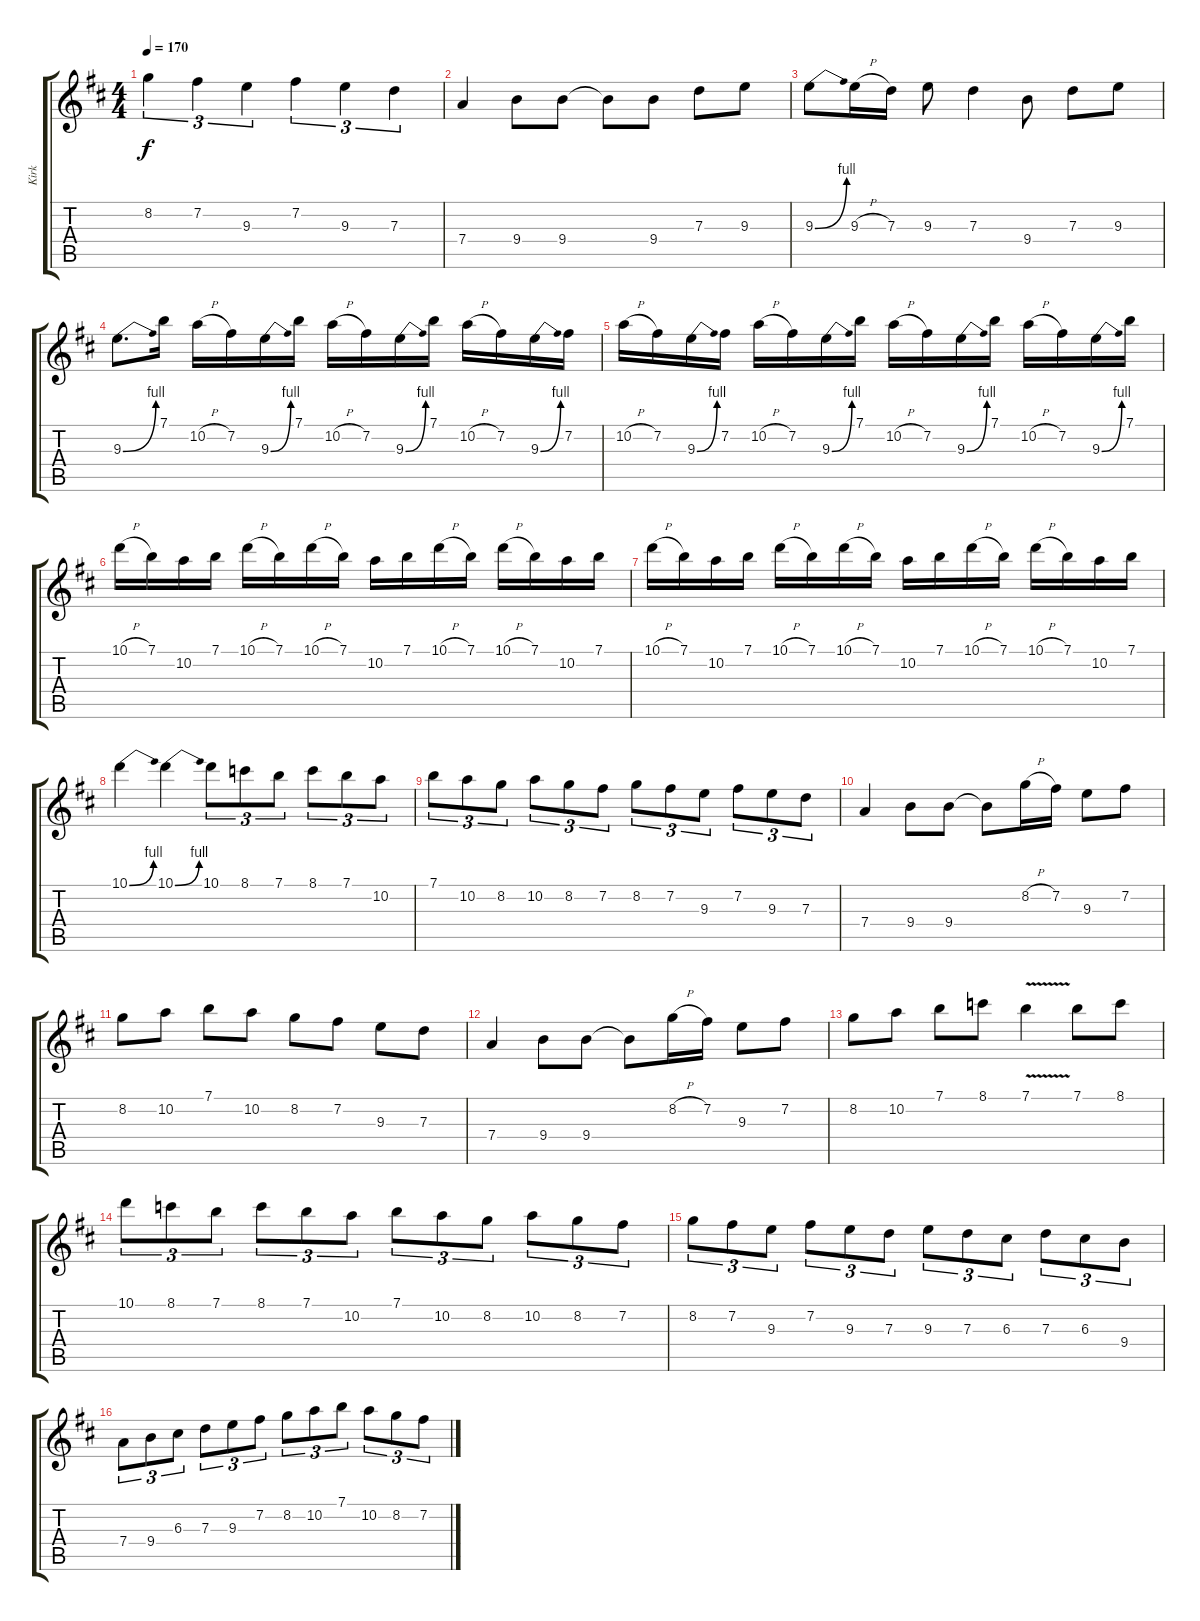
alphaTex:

\track ("Kirk" "Kirk") {instrument distortionguitar}
\staff {score tabs}
\tuning (E4 B3 G3 D3 A2 E2) {hide}
\ts (4 4)
\tempo 170
\clef g2
\ks bminor
8.2.4{tu (3 2) dy f} 7.2.4{tu (3 2)} 9.3.4{tu (3 2)} 7.2.4{tu (3 2)} 9.3.4{tu (3 2)} 7.3.4{tu (3 2)} |
7.4.4 9.4.8 9.4.8 9.4{t}.8 9.4.8 7.3.8 9.3.8 |
9.3{be (bend 0 0 60 4)}.8 9.3{h}.16 7.3.16 9.3.8 7.3.4 9.4.8 7.3.8 9.3.8 |
9.3{be (bend 0 0 60 4)}.8{d} 7.1.16 10.2{h}.16 7.2.16 9.3{be (bend 0 0 60 4)}.16 7.1.16 10.2{h}.16 7.2.16 9.3{be (bend 0 0 60 4)}.16 7.1.16 10.2{h}.16 7.2.16 9.3{be (bend 0 0 60 4)}.16 7.2.16 |
10.2{h}.16 7.2.16 9.3{be (bend 0 0 60 4)}.16 7.2.16 10.2{h}.16 7.2.16 9.3{be (bend 0 0 60 4)}.16 7.1.16 10.2{h}.16 7.2.16 9.3{be (bend 0 0 60 4)}.16 7.1.16 10.2{h}.16 7.2.16 9.3{be (bend 0 0 60 4)}.16 7.1.16 |
10.1{h}.16 7.1.16 10.2.16 7.1.16 10.1{h}.16 7.1.16 10.1{h}.16 7.1.16 10.2.16 7.1.16 10.1{h}.16 7.1.16 10.1{h}.16 7.1.16 10.2.16 7.1.16 |
10.1{h}.16 7.1.16 10.2.16 7.1.16 10.1{h}.16 7.1.16 10.1{h}.16 7.1.16 10.2.16 7.1.16 10.1{h}.16 7.1.16 10.1{h}.16 7.1.16 10.2.16 7.1.16 |
10.1{be (bend 0 0 60 4)}.4 10.1{be (bend 0 0 60 4)}.4 10.1.8{tu (3 2)} 8.1.8{tu (3 2)} 7.1.8{tu (3 2)} 8.1.8{tu (3 2)} 7.1.8{tu (3 2)} 10.2.8{tu (3 2)} |
7.1.8{tu (3 2)} 10.2.8{tu (3 2)} 8.2.8{tu (3 2)} 10.2.8{tu (3 2)} 8.2.8{tu (3 2)} 7.2.8{tu (3 2)} 8.2.8{tu (3 2)} 7.2.8{tu (3 2)} 9.3.8{tu (3 2)} 7.2.8{tu (3 2)} 9.3.8{tu (3 2)} 7.3.8{tu (3 2)} |
7.4.4 9.4.8 9.4.8 9.4{t}.8 8.2{h}.16 7.2.16 9.3.8 7.2.8 |
8.2.8 10.2.8 7.1.8 10.2.8 8.2.8 7.2.8 9.3.8 7.3.8 |
7.4.4 9.4.8 9.4.8 9.4{t}.8 8.2{h}.16 7.2.16 9.3.8 7.2.8 |
8.2.8 10.2.8 7.1.8 8.1.8 7.1{v}.4 7.1.8 8.1.8 |
10.1.8{tu (3 2)} 8.1.8{tu (3 2)} 7.1.8{tu (3 2)} 8.1.8{tu (3 2)} 7.1.8{tu (3 2)} 10.2.8{tu (3 2)} 7.1.8{tu (3 2)} 10.2.8{tu (3 2)} 8.2.8{tu (3 2)} 10.2.8{tu (3 2)} 8.2.8{tu (3 2)} 7.2.8{tu (3 2)} |
8.2.8{tu (3 2)} 7.2.8{tu (3 2)} 9.3.8{tu (3 2)} 7.2.8{tu (3 2)} 9.3.8{tu (3 2)} 7.3.8{tu (3 2)} 9.3.8{tu (3 2)} 7.3.8{tu (3 2)} 6.3.8{tu (3 2)} 7.3.8{tu (3 2)} 6.3.8{tu (3 2)} 9.4.8{tu (3 2)} |
7.4.8{tu (3 2)} 9.4.8{tu (3 2)} 6.3.8{tu (3 2)} 7.3.8{tu (3 2)} 9.3.8{tu (3 2)} 7.2.8{tu (3 2)} 8.2.8{tu (3 2)} 10.2.8{tu (3 2)} 7.1.8{tu (3 2)} 10.2.8{tu (3 2)} 8.2.8{tu (3 2)} 7.2.8{tu (3 2)}
